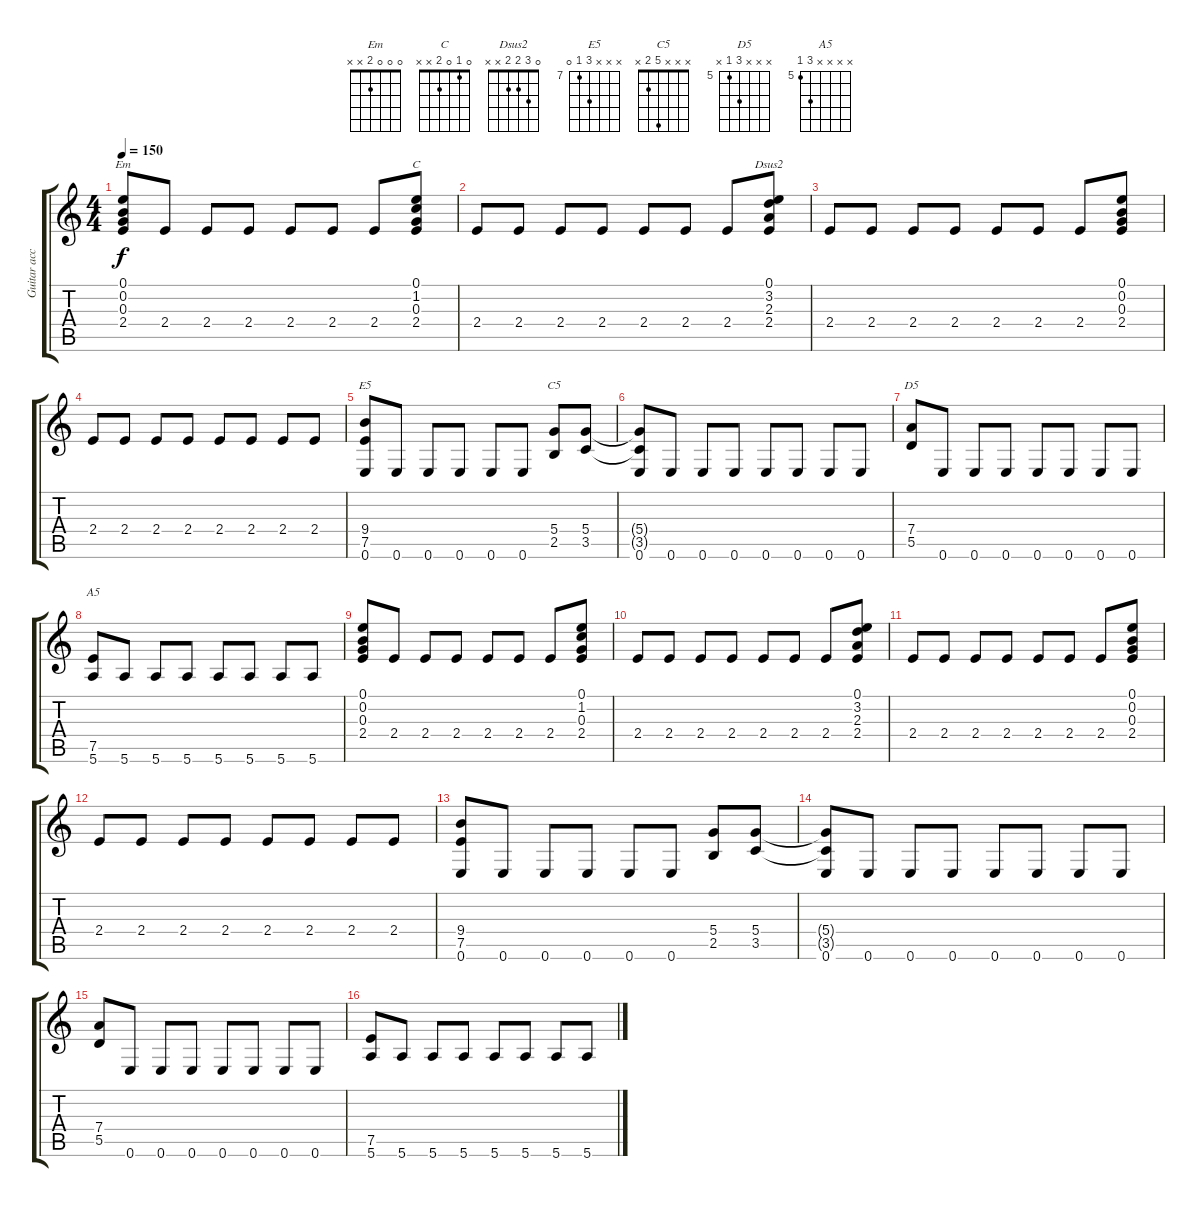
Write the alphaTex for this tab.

\track ("Guitar acc" "Guitar acc") {instrument overdrivenguitar}
\staff {score tabs}
\tuning (E4 B3 G3 D3 A2 E2) {hide}
\chord ("Em" 0 0 0 2 x x)
\chord ("C" 0 1 0 2 x x)
\chord ("Dsus2" 0 3 2 2 x x)
\chord ("E5" x x x 9 7 0) {firstfret 7}
\chord ("C5" x x x 5 2 x)
\chord ("D5" x x x 7 5 x) {firstfret 5}
\chord ("A5" x x x x 7 5) {firstfret 5}
\ts (4 4)
\tempo 150
\clef g2
\ks c
(0.1 0.2 0.3 2.4).8{ch "Em" dy f} 2.4.8 2.4.8 2.4.8 2.4.8 2.4.8 2.4.8 (0.1 1.2 0.3 2.4).8{ch "C"} |
2.4.8 2.4.8 2.4.8 2.4.8 2.4.8 2.4.8 2.4.8 (0.1 3.2 2.3 2.4).8{ch "Dsus2"} |
2.4.8 2.4.8 2.4.8 2.4.8 2.4.8 2.4.8 2.4.8 (0.1 0.2 0.3 2.4).8 |
2.4.8 2.4.8 2.4.8 2.4.8 2.4.8 2.4.8 2.4.8 2.4.8 |
(9.4 7.5 0.6).8{ch "E5"} 0.6.8 0.6.8 0.6.8 0.6.8 0.6.8 (5.4 2.5).8{ch "C5"} (5.4 3.5).8 |
(5.4{t} 3.5{t} 0.6).8 0.6.8 0.6.8 0.6.8 0.6.8 0.6.8 0.6.8 0.6.8 |
(7.4 5.5).8{ch "D5"} 0.6.8 0.6.8 0.6.8 0.6.8 0.6.8 0.6.8 0.6.8 |
(7.5 5.6).8{ch "A5"} 5.6.8 5.6.8 5.6.8 5.6.8 5.6.8 5.6.8 5.6.8 |
(0.1 0.2 0.3 2.4).8 2.4.8 2.4.8 2.4.8 2.4.8 2.4.8 2.4.8 (0.1 1.2 0.3 2.4).8 |
2.4.8 2.4.8 2.4.8 2.4.8 2.4.8 2.4.8 2.4.8 (0.1 3.2 2.3 2.4).8 |
2.4.8 2.4.8 2.4.8 2.4.8 2.4.8 2.4.8 2.4.8 (0.1 0.2 0.3 2.4).8 |
2.4.8 2.4.8 2.4.8 2.4.8 2.4.8 2.4.8 2.4.8 2.4.8 |
(9.4 7.5 0.6).8 0.6.8 0.6.8 0.6.8 0.6.8 0.6.8 (5.4 2.5).8 (5.4 3.5).8 |
(5.4{t} 3.5{t} 0.6).8 0.6.8 0.6.8 0.6.8 0.6.8 0.6.8 0.6.8 0.6.8 |
(7.4 5.5).8 0.6.8 0.6.8 0.6.8 0.6.8 0.6.8 0.6.8 0.6.8 |
(7.5 5.6).8 5.6.8 5.6.8 5.6.8 5.6.8 5.6.8 5.6.8 5.6.8
